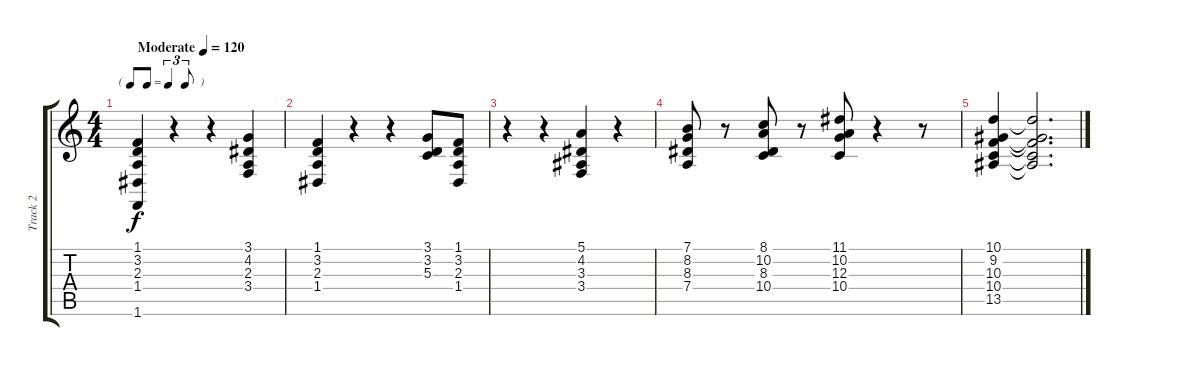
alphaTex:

\track ("Track 2" "Track 2") {instrument electricpiano1}
\staff {score tabs}
\tuning (E4 B3 G3 D3 A2 E2) {hide}
\ts (4 4)
\tf triplet8th
\tempo (120 "Moderate")
\clef g2
\ks c
(1.1 3.2 2.3 1.4 1.6).4{dy f instrument electricpiano1} r.4 r.4 (3.1 4.2 2.3 3.4).4 |
(1.1 3.2 2.3 1.4).4 r.4 r.4 (3.1 3.2 5.3).8 (1.1 3.2 2.3 1.4).8 |
r.4 r.4 (5.1 4.2 3.3 3.4).4 r.4 |
(7.1 8.2 8.3 7.4).8 r.8 (8.1 10.2 8.3 10.4).8 r.8 (11.1 10.2 12.3 10.4).8 r.4 r.8 |
(10.1 9.2 10.3 10.4 13.5).4 (10.1{t} 9.2{t} 10.3{t} 10.4{t} 13.5{t}).2{d}
